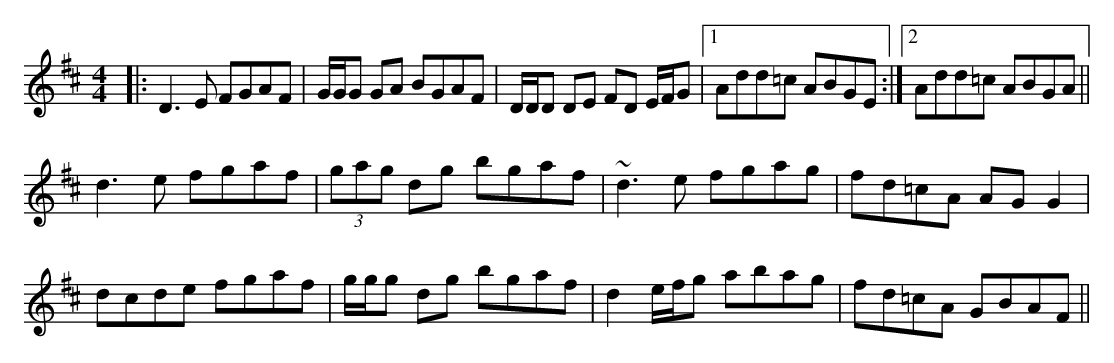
X:1
M:4/4
K:D
|:D3E FGAF|G/G/G GA BGAF|D/D/D DE FD E/F/G|1 Add=c ABGE:|2 Add=c ABGA||
d3e fgaf|(3gag dg bgaf|~d3e fgag|fd=cA AG G2|
dcde fgaf|g/g/g dg bgaf|d2 e/f/g abag|fd=cA GBAF||
